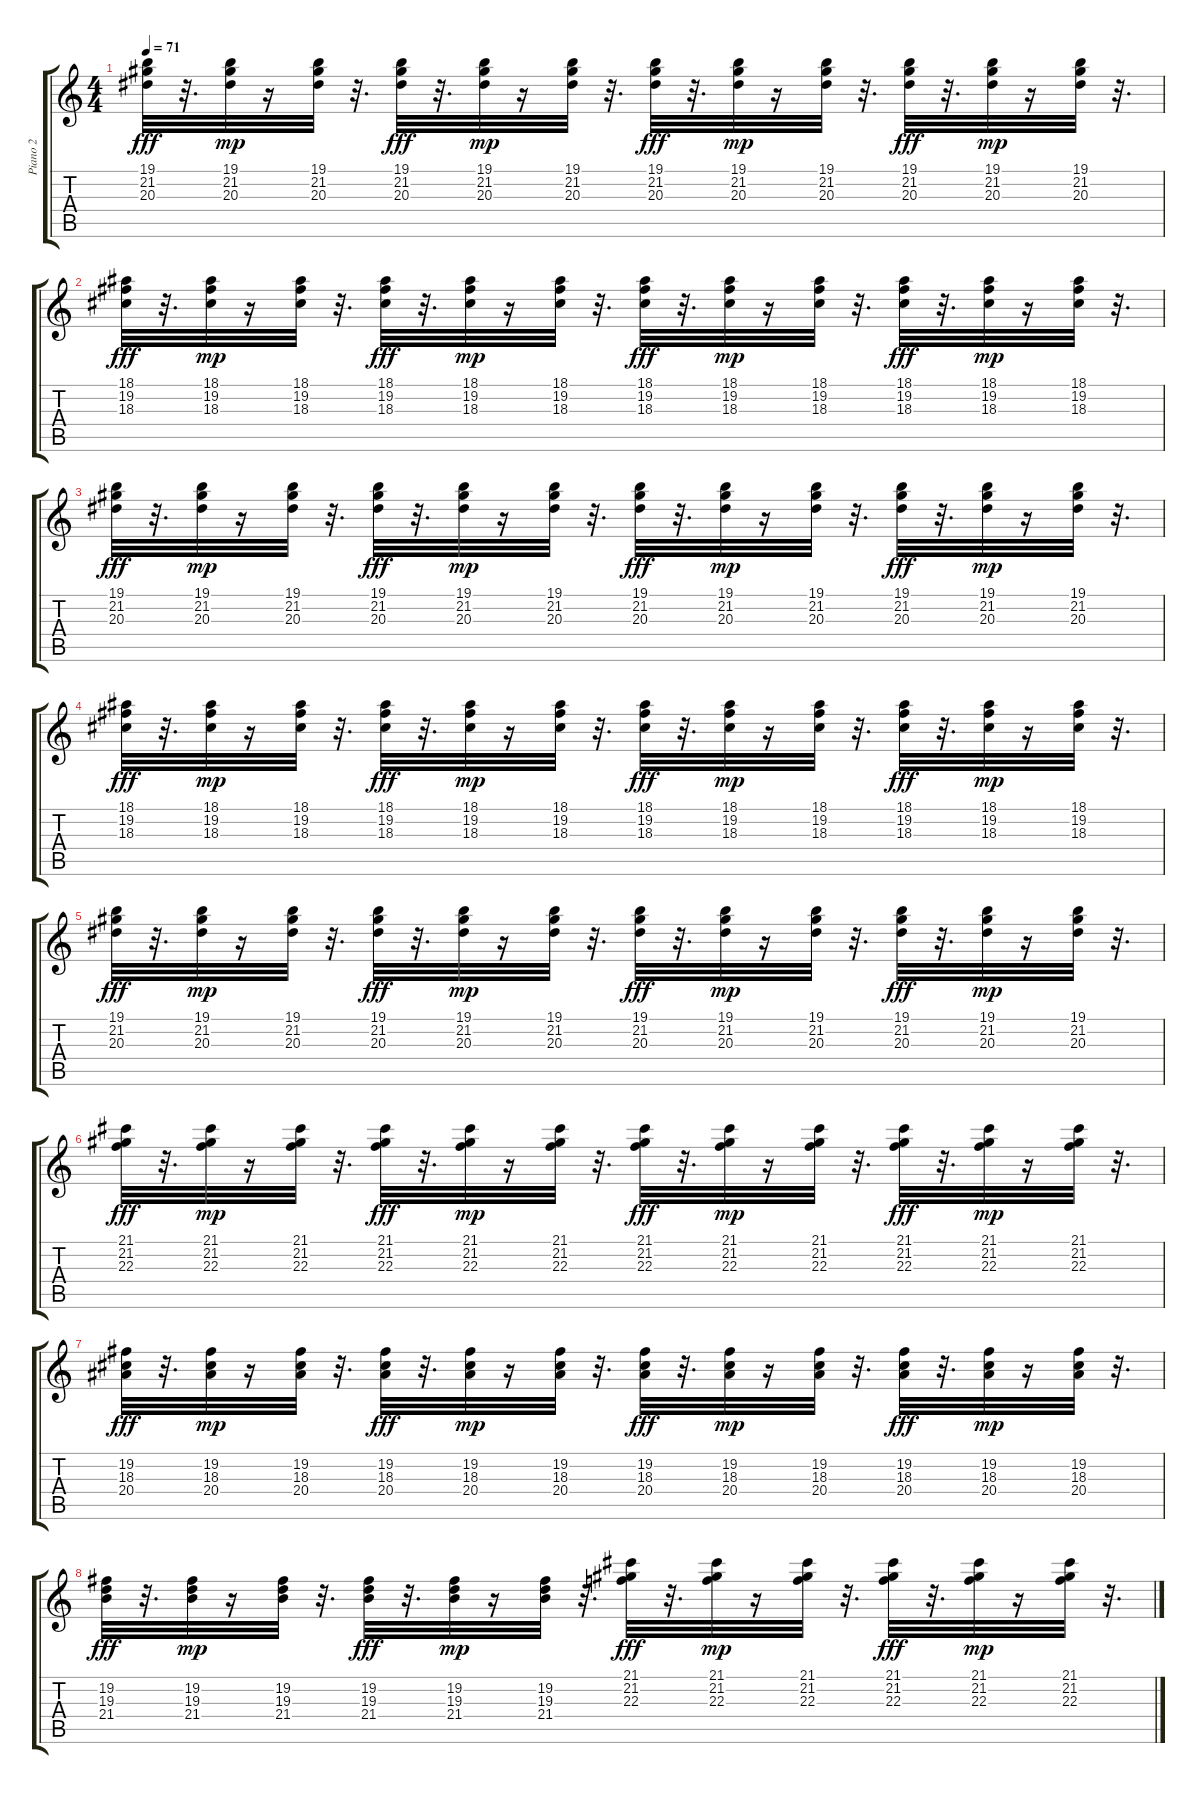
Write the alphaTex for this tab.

\track ("Piano 2             " "Piano 2   ") {instrument brightacousticpiano}
\staff {score tabs}
\tuning (E4 B3 G3 D3 A2 E2) {hide}
\ts (4 4)
\tempo 71
\clef g2
\ks c
(19.1 21.2 20.3).32{dy fff} r.32{d} (19.1 21.2 20.3).32{dy mp} r.16 (19.1 21.2 20.3).32 r.32{d} (19.1 21.2 20.3).32{dy fff} r.32{d} (19.1 21.2 20.3).32{dy mp} r.16 (19.1 21.2 20.3).32 r.32{d} (19.1 21.2 20.3).32{dy fff} r.32{d} (19.1 21.2 20.3).32{dy mp} r.16 (19.1 21.2 20.3).32 r.32{d} (19.1 21.2 20.3).32{dy fff} r.32{d} (19.1 21.2 20.3).32{dy mp} r.16 (19.1 21.2 20.3).32 r.32{d} |
(18.1 19.2 18.3).32{dy fff} r.32{d} (18.1 19.2 18.3).32{dy mp} r.16 (18.1 19.2 18.3).32 r.32{d} (18.1 19.2 18.3).32{dy fff} r.32{d} (18.1 19.2 18.3).32{dy mp} r.16 (18.1 19.2 18.3).32 r.32{d} (18.1 19.2 18.3).32{dy fff} r.32{d} (18.1 19.2 18.3).32{dy mp} r.16 (18.1 19.2 18.3).32 r.32{d} (18.1 19.2 18.3).32{dy fff} r.32{d} (18.1 19.2 18.3).32{dy mp} r.16 (18.1 19.2 18.3).32 r.32{d} |
(19.1 21.2 20.3).32{dy fff} r.32{d} (19.1 21.2 20.3).32{dy mp} r.16 (19.1 21.2 20.3).32 r.32{d} (19.1 21.2 20.3).32{dy fff} r.32{d} (19.1 21.2 20.3).32{dy mp} r.16 (19.1 21.2 20.3).32 r.32{d} (19.1 21.2 20.3).32{dy fff} r.32{d} (19.1 21.2 20.3).32{dy mp} r.16 (19.1 21.2 20.3).32 r.32{d} (19.1 21.2 20.3).32{dy fff} r.32{d} (19.1 21.2 20.3).32{dy mp} r.16 (19.1 21.2 20.3).32 r.32{d} |
(18.1 19.2 18.3).32{dy fff} r.32{d} (18.1 19.2 18.3).32{dy mp} r.16 (18.1 19.2 18.3).32 r.32{d} (18.1 19.2 18.3).32{dy fff} r.32{d} (18.1 19.2 18.3).32{dy mp} r.16 (18.1 19.2 18.3).32 r.32{d} (18.1 19.2 18.3).32{dy fff} r.32{d} (18.1 19.2 18.3).32{dy mp} r.16 (18.1 19.2 18.3).32 r.32{d} (18.1 19.2 18.3).32{dy fff} r.32{d} (18.1 19.2 18.3).32{dy mp} r.16 (18.1 19.2 18.3).32 r.32{d} |
(19.1 21.2 20.3).32{dy fff} r.32{d} (19.1 21.2 20.3).32{dy mp} r.16 (19.1 21.2 20.3).32 r.32{d} (19.1 21.2 20.3).32{dy fff} r.32{d} (19.1 21.2 20.3).32{dy mp} r.16 (19.1 21.2 20.3).32 r.32{d} (19.1 21.2 20.3).32{dy fff} r.32{d} (19.1 21.2 20.3).32{dy mp} r.16 (19.1 21.2 20.3).32 r.32{d} (19.1 21.2 20.3).32{dy fff} r.32{d} (19.1 21.2 20.3).32{dy mp} r.16 (19.1 21.2 20.3).32 r.32{d} |
(21.1 21.2 22.3).32{dy fff} r.32{d} (21.1 21.2 22.3).32{dy mp} r.16 (21.1 21.2 22.3).32 r.32{d} (21.1 21.2 22.3).32{dy fff} r.32{d} (21.1 21.2 22.3).32{dy mp} r.16 (21.1 21.2 22.3).32 r.32{d} (21.1 21.2 22.3).32{dy fff} r.32{d} (21.1 21.2 22.3).32{dy mp} r.16 (21.1 21.2 22.3).32 r.32{d} (21.1 21.2 22.3).32{dy fff} r.32{d} (21.1 21.2 22.3).32{dy mp} r.16 (21.1 21.2 22.3).32 r.32{d} |
(19.2 18.3 20.4).32{dy fff} r.32{d} (19.2 18.3 20.4).32{dy mp} r.16 (19.2 18.3 20.4).32 r.32{d} (19.2 18.3 20.4).32{dy fff} r.32{d} (19.2 18.3 20.4).32{dy mp} r.16 (19.2 18.3 20.4).32 r.32{d} (19.2 18.3 20.4).32{dy fff} r.32{d} (19.2 18.3 20.4).32{dy mp} r.16 (19.2 18.3 20.4).32 r.32{d} (19.2 18.3 20.4).32{dy fff} r.32{d} (19.2 18.3 20.4).32{dy mp} r.16 (19.2 18.3 20.4).32 r.32{d} |
(19.2 19.3 21.4).32{dy fff} r.32{d} (19.2 19.3 21.4).32{dy mp} r.16 (19.2 19.3 21.4).32 r.32{d} (19.2 19.3 21.4).32{dy fff} r.32{d} (19.2 19.3 21.4).32{dy mp} r.16 (19.2 19.3 21.4).32 r.32{d} (21.1 21.2 22.3).32{dy fff} r.32{d} (21.1 21.2 22.3).32{dy mp} r.16 (21.1 21.2 22.3).32 r.32{d} (21.1 21.2 22.3).32{dy fff} r.32{d} (21.1 21.2 22.3).32{dy mp} r.16 (21.1 21.2 22.3).32 r.32{d}
